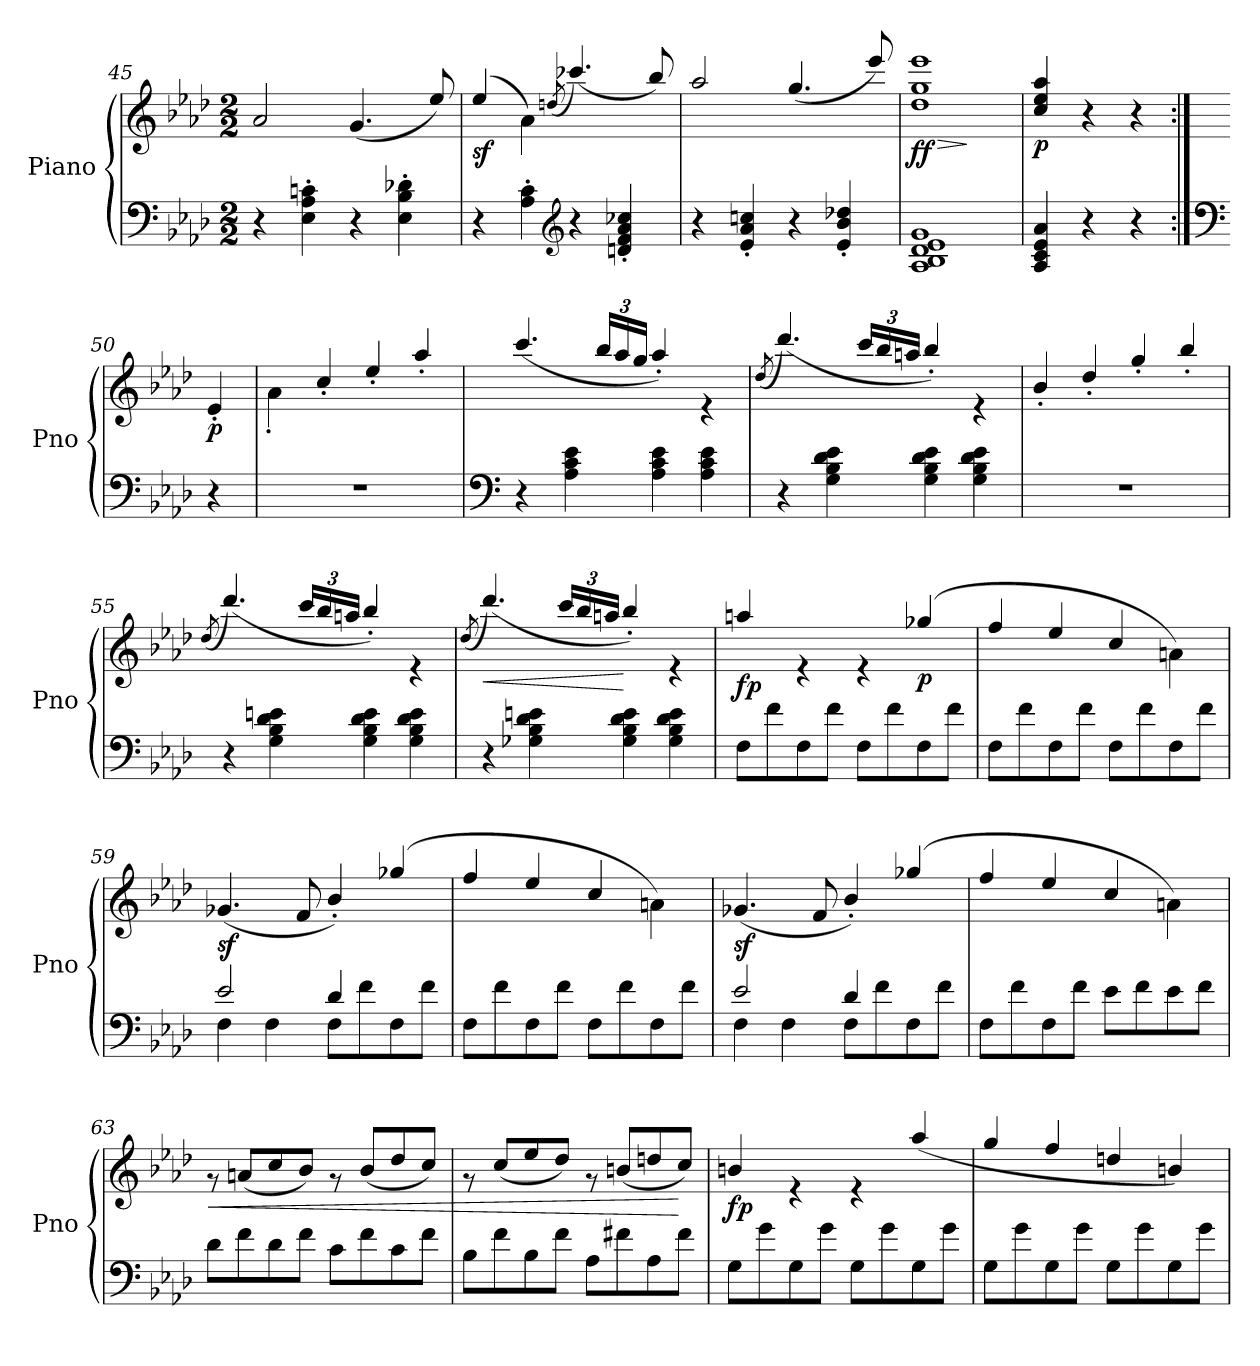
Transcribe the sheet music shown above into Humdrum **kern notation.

**kern	**kern	**dynam
*part1	*part1	*part1
*staff2	*staff1	*staff1/2
*I"Piano	*	*
*I'Pno	*	*
!!LO:LB:g=z
*clefF4	*clefG2	*
*k[b-e-a-d-]	*k[b-e-a-d-]	*
*f:	*f:	*
*M2/2	*M2/2	*
=45	=45	=45
*	*^	*
4r	1ryy	2a-/	.
4E-\' 4A-\' 4cn\'	.	.	.
4r	.	(<4.g/	.
4E-\' 4B-\' 4d-X\'	.	.	.
.	.	8ee-/)	.
=46	=46	=46	=46
!	!	!	!LO:DY:b
4r	1ryy	(>4ee-/	sf
4A-\' 4c\'	.	4a-\)	.
*clefG2	*	*	*
.	.	(<8qddn/	.
4r	.	(>4.ccc-X/)	.
4dn/' 4f/' 4a-/' 4cc-X/'	.	.	.
.	.	8bb-/)	.
=47	=47	=47	=47
4r	1ryy	2aa-/	.
4e-/' 4a-/' 4ccn/'	.	.	.
4r	.	(>4.gg/	.
4e-/' 4b-/' 4dd-X/'	.	.	.
.	.	8eee-/)	.
=48	=48	=48	=48
!	!	!	!LO:HP:b
!	!	!	!LO:DY:n=1:b
1A- 1B- 1d- 1e- 1g	1ryy	1dd- 1gg 1eee-	> ff
*	*v	*v	*
.	.	]
=49	=49	=49
*	*^	*
!	!	!	!LO:DY:b
4A-/ 4c/ 4e-/ 4a-/	2.ryy	4cc/ 4ee-/ 4aa-/	p
4r	.	4r	.
4r	.	4r	.
=50:|!	=50:|!	=50:|!	=50:|!
*clefF4	*	*	*
!	!	!	!LO:DY:b
4r	4ryy	4e-'/	p
=51	=51	=51	=51
1r	1ryy	4a-'\	.
.	.	4cc'/	.
.	.	4ee-'/	.
.	.	4aa-'/	.
!!LO:PB:g=z	!!
=52	=52	=52	=52
*clefF4	*	*	*
4r	1ryy	(>4.ccc/	.
4A-\ 4c\ 4e-\	.	.	.
*	*	*Xbrackettup	*
.	.	24bb-/LL	.
.	.	24aa-/	.
.	.	24gg/JJ	.
4A-\ 4c\ 4e-\	.	4aa-'/)	.
4A-\ 4c\ 4e-\	.	4r	.
=53	=53	=53	=53
.	.	(<8qdd-/	.
4r	1ryy	(>4.ddd-/)	.
4G\ 4B-\ 4d-\ 4e-\	.	.	.
.	.	24ccc/LL	.
.	.	24bb-/	.
.	.	24aan/JJ	.
4G\ 4B-\ 4d-\ 4e-\	.	4bb-'/)	.
4G\ 4B-\ 4d-\ 4e-\	.	4r	.
=54	=54	=54	=54
1r	1ryy	4b-'/	.
.	.	4dd-'/	.
.	.	4gg'/	.
.	.	4bb-'/	.
=55	=55	=55	=55
.	.	(<8qdd-/	.
4r	1ryy	(>4.ddd-/)	.
4G\ 4B-\ 4d-\ 4en\	.	.	.
.	.	24ccc/LL	.
.	.	24bb-/	.
.	.	24aan/JJ	.
4G\ 4B-\ 4d-\ 4e\	.	4bb-'/)	.
4G\ 4B-\ 4d-\ 4e\	.	4r	.
!!LO:LB:g=z	!!
=56	=56	=56	=56
.	.	(<8qdd-/	.
!	!	!	!LO:HP:b
4r	1ryy	(>4.ddd-/)	<
4G-X\ 4B-\ 4d-\ 4en\	.	.	.
.	.	24ccc/LL	.
.	.	24bb-/	.
.	.	24aan/JJ	.
4G-\ 4B-\ 4d-\ 4e\	.	4bb-'/)	[
4G-\ 4B-\ 4d-\ 4e\	.	4r	.
=57	=57	=57	=57
!	!	!	!LO:DY:b
8F\L	1ryy	4aan/	fp
8f\	.	.	.
8F\	.	4r	.
8f\J	.	.	.
8F\L	.	4r	.
8f\	.	.	.
!	!	!	!LO:DY:b
8F\	.	(>4gg-X/	p
8f\J	.	.	.
=58	=58	=58	=58
8F\L	1ryy	4ff/	.
8f\	.	.	.
8F\	.	4ee-/	.
8f\J	.	.	.
8F\L	.	4cc/	.
8f\	.	.	.
8F\	.	4an\)	.
8f\J	.	.	.
=59	=59	=59	=59
*^	*	*	*
!	!	!	!	!LO:DY:b
2e-/	4F\	1ryy	(>4.g-X/	sf
.	4F\	.	.	.
.	.	.	8f/	.
4d-/	8F\L	.	4b-'/)	.
.	8f\	.	.	.
4ryy	8F\	.	(>4gg-X/	.
.	8f\J	.	.	.
*v	*v	*	*	*
=60	=60	=60	=60
8F\L	1ryy	4ff/	.
8f\	.	.	.
8F\	.	4ee-/	.
8f\J	.	.	.
8F\L	.	4cc/	.
8f\	.	.	.
8F\	.	4an\)	.
8f\J	.	.	.
!!LO:LB:g=z	!!
=61	=61	=61	=61
*^	*	*	*
!	!	!	!	!LO:DY:b
2e-/	4F\	1ryy	(>4.g-X/	sf
.	4F\	.	.	.
.	.	.	8f/	.
4d-/	8F\L	.	4b-'/)	.
.	8f\	.	.	.
4ryy	8F\	.	(>4gg-X/	.
.	8f\J	.	.	.
*v	*v	*	*	*
=62	=62	=62	=62
8F\L	1ryy	4ff/	.
8f\	.	.	.
8F\	.	4ee-/	.
8f\J	.	.	.
8e-\L	.	4cc/	.
8f\	.	.	.
8e-\	.	4an\)	.
8f\J	.	.	.
=63	=63	=63	=63
!	!	!	!LO:HP:b
8d-\L	1ryy	8r	<
8f\	.	(>8an/L	.
8d-\	.	8cc/	.
8f\J	.	8b-/J)	.
8c\L	.	8r	.
8f\	.	(>8b-/L	.
8c\	.	8dd-/	.
8f\J	.	8cc/J)	.
=64	=64	=64	=64
8B-\L	1ryy	8r	.
8f\	.	(>8cc/L	.
8B-\	.	8ee-/	.
8f\J	.	8dd-/J)	.
8A-\L	.	8r	.
8f#X\	.	(>8bn/L	.
8A-\	.	8ddn/	.
8f#\J	.	8cc/J)	[
!!LO:LB:g=z	!!
=65	=65	=65	=65
!	!	!	!LO:DY:b
8G\L	1ryy	4bn/	fp
8g\	.	.	.
8G\	.	4r	.
8g\J	.	.	.
8G\L	.	4r	.
8g\	.	.	.
8G\	.	(>4aa-/	.
8g\J	.	.	.
=66	=66	=66	=66
8G\L	1ryy	4gg/	.
8g\	.	.	.
8G\	.	4ff/	.
8g\J	.	.	.
8G\L	.	4ddn/	.
8g\	.	.	.
8G\	.	4bn/)	.
8g\J	.	.	.
*	*v	*v	*
=	=	=
*-	*-	*-
